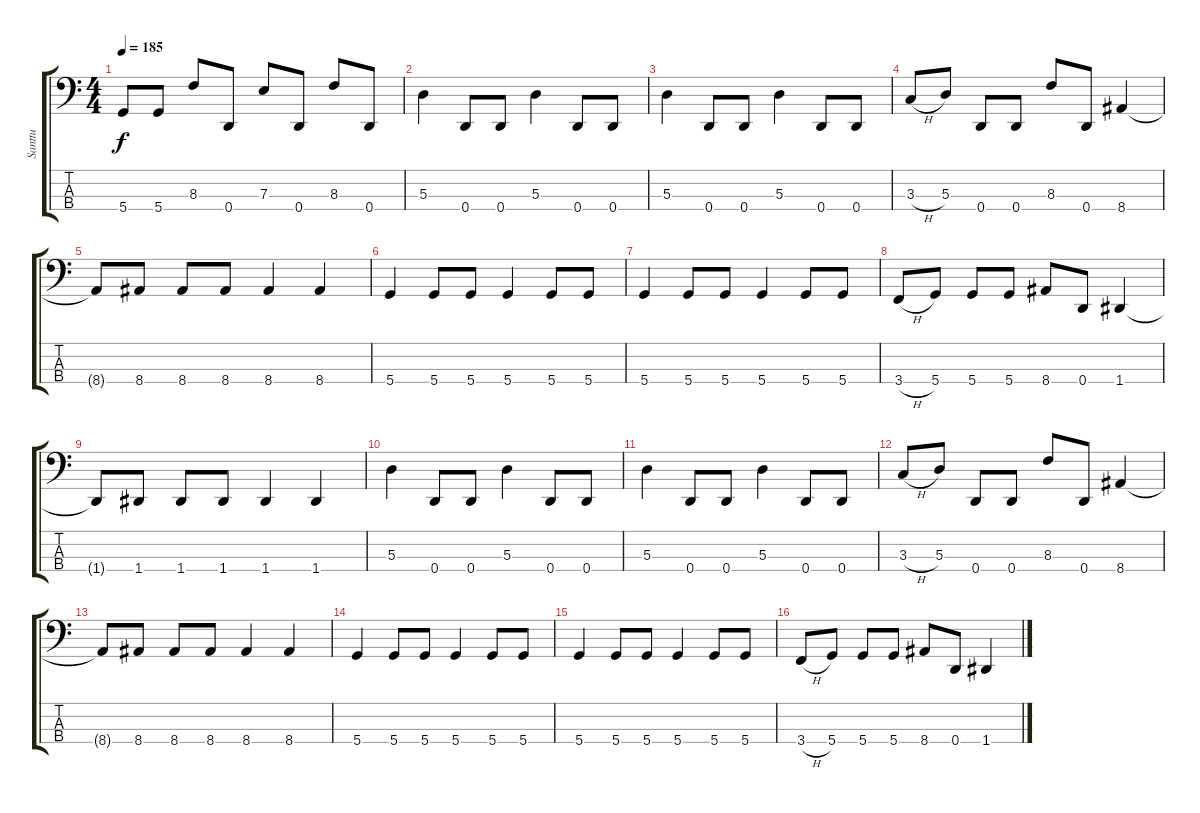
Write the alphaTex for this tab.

\track ("Santtu" "Santtu") {instrument electricbasspick}
\staff {score tabs}
\tuning (G2 D2 A1 D1) {hide}
\ts (4 4)
\tempo 185
\clef f4
\ks c
5.4{t}.8{dy f} 5.4.8 8.3.8 0.4.8 7.3.8 0.4.8 8.3.8 0.4.8 |
5.3.4 0.4.8 0.4.8 5.3.4 0.4.8 0.4.8 |
5.3.4 0.4.8 0.4.8 5.3.4 0.4.8 0.4.8 |
3.3{h}.8 5.3.8 0.4.8 0.4.8 8.3.8 0.4.8 8.4.4 |
8.4{t}.8 8.4.8 8.4.8 8.4.8 8.4.4 8.4.4 |
5.4.4 5.4.8 5.4.8 5.4.4 5.4.8 5.4.8 |
5.4.4 5.4.8 5.4.8 5.4.4 5.4.8 5.4.8 |
3.4{h}.8 5.4.8 5.4.8 5.4.8 8.4.8 0.4.8 1.4.4 |
1.4{t}.8 1.4.8 1.4.8 1.4.8 1.4.4 1.4.4 |
5.3.4 0.4.8 0.4.8 5.3.4 0.4.8 0.4.8 |
5.3.4 0.4.8 0.4.8 5.3.4 0.4.8 0.4.8 |
3.3{h}.8 5.3.8 0.4.8 0.4.8 8.3.8 0.4.8 8.4.4 |
8.4{t}.8 8.4.8 8.4.8 8.4.8 8.4.4 8.4.4 |
5.4.4 5.4.8 5.4.8 5.4.4 5.4.8 5.4.8 |
5.4.4 5.4.8 5.4.8 5.4.4 5.4.8 5.4.8 |
3.4{h}.8 5.4.8 5.4.8 5.4.8 8.4.8 0.4.8 1.4.4
